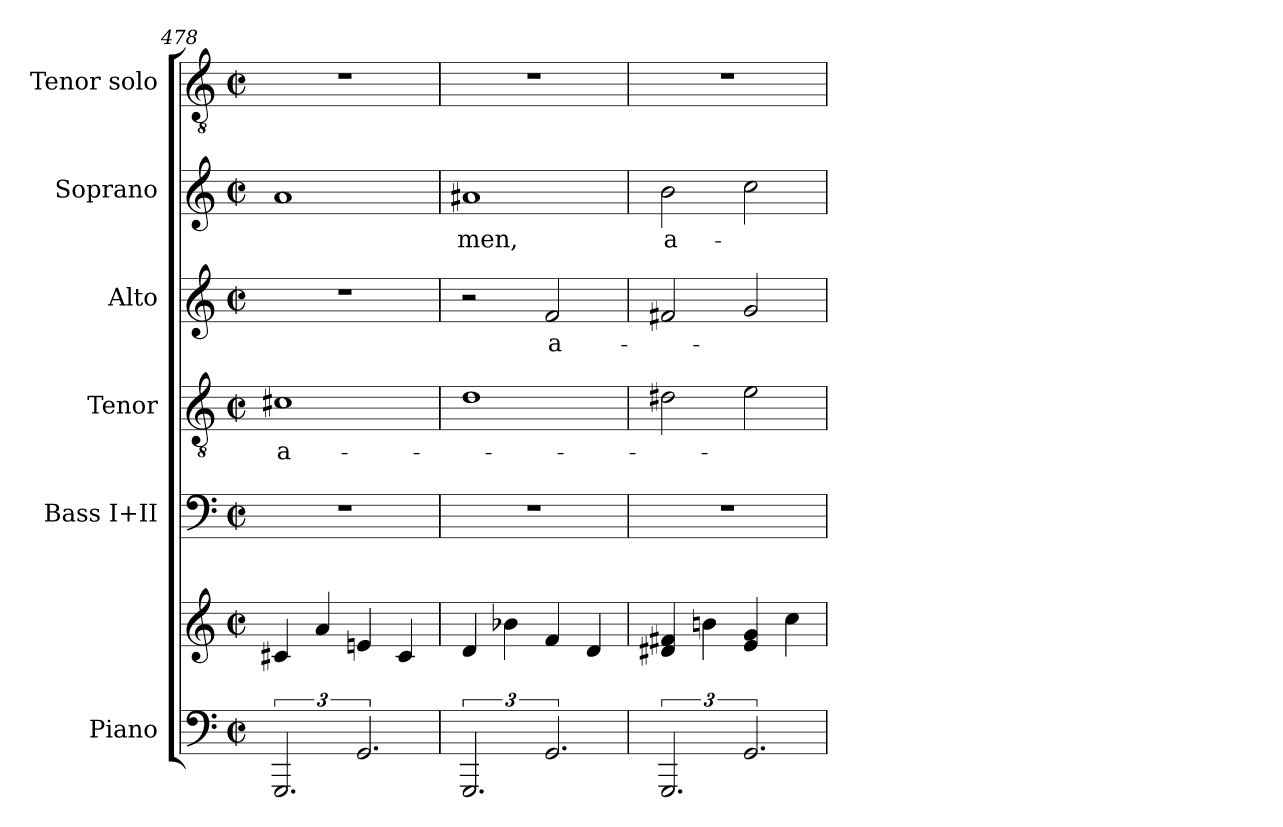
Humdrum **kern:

**kern	**kern	**kern	**kern	**text	**kern	**text	**kern	**text	**kern
*part6	*part6	*part5	*part4	*part4	*part3	*part3	*part2	*part2	*part1
*staff7	*staff6	*staff5	*staff4	*staff4	*staff3	*staff3	*staff2	*staff2	*staff1
*I"Piano	*	*I"Bass I+II	*I"Tenor	*	*I"Alto	*	*I"Soprano	*	*I"Tenor solo
*I'Pno.	*	*I'B.I+II	*I'T.	*	*I'A.	*	*I'S.	*	*I'T.s
*clefF4	*clefG2	*clefF4	*clefGv2	*	*clefG2	*	*clefG2	*	*clefGv2
*k[]	*k[]	*k[]	*k[]	*	*k[]	*	*k[]	*	*k[]
*M2/2	*M2/2	*M2/2	*M2/2	*	*M2/2	*	*M2/2	*	*M2/2
*met(c|)	*met(c|)	*met(c|)	*met(c|)	*	*met(c|)	*	*met(c|)	*	*met(c|)
=478	=478	=478	=478	=478	=478	=478	=478	=478	=478
3.GGG	4c#X/	1r	1c#X	a-	1r	.	1a	.	1r
.	4a/	.	.	.	.	.	.	.	.
3.GG	4en/	.	.	.	.	.	.	.	.
.	4c#/	.	.	.	.	.	.	.	.
=479	=479	=479	=479	=479	=479	=479	=479	=479	=479
3.GGG	4d/	1r	1d	.	2r	.	1a#X	men,	1r
.	4b-X\	.	.	.	.	.	.	.	.
3.GG	4f/	.	.	.	2f/	a-	.	.	.
.	4d/	.	.	.	.	.	.	.	.
=480	=480	=480	=480	=480	=480	=480	=480	=480	=480
3.GGG	4d#X/ 4f#X/	1r	2d#X\	.	2f#X/	.	2b\	a-	1r
.	4bn\	.	.	.	.	.	.	.	.
3.GG	4e/ 4g/	.	2e\	.	2g/	.	2cc\	.	.
.	4cc\	.	.	.	.	.	.	.	.
=	=	=	=	=	=	=	=	=	=
*-	*-	*-	*-	*-	*-	*-	*-	*-	*-
